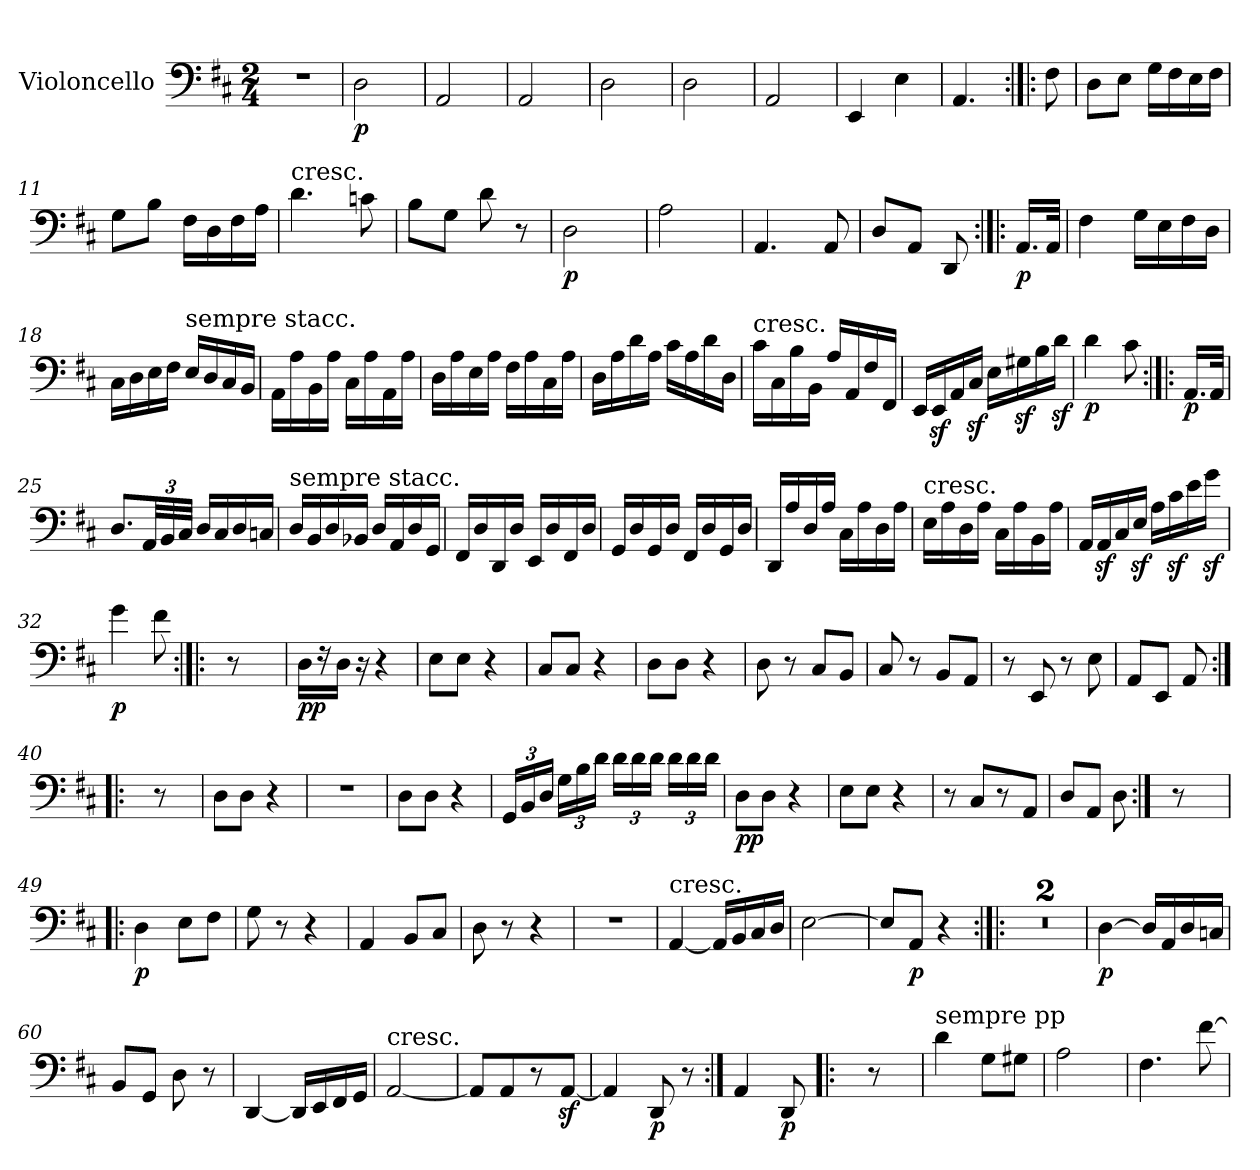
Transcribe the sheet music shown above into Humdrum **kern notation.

**kern	**dynam
*part1	*part1
*staff1	*staff1
*I"Violoncello	*
*I'Vc	*
*clefF4	*
*k[f#c#]	*
*D:	*
*M2/4	*
*MM55	*
=	=
2r	.
=2	=2
!	!LO:DY:b
2D\	p
=3	=3
2AA/	.
=4	=4
2AA/	.
=5	=5
2D\	.
=6	=6
2D\	.
=7	=7
2AA/	.
=8	=8
4EE/	.
4E\	.
=9	=9
4.AA/	.
=9X1:|!|:	=9X1:|!|:
8F#\	.
=10	=10
8D\L	.
8E\J	.
16G\LL	.
16F#\	.
16E\	.
16F#\JJ	.
!!LO:LB:g=z
=11	=11
8G\L	.
8B\J	.
16F#\LL	.
16D\	.
16F#\	.
16A\JJ	.
=12	=12
!LO:TX:a:t=cresc.	!
4.d\	.
8cn\	.
=13	=13
8B\L	.
8G\J	.
8d\	.
8r	.
=14	=14
!	!LO:DY:b
2D\	p
=15	=15
2A\	.
=16	=16
4.AA/	.
8AA/	.
=17	=17
8D/L	.
8AA/J	.
8DD/	.
=17X2:|!|:	=17X2:|!|:
!	!LO:DY:b
16.AA/LL	p
32AA/JJk	.
=17X3	=17X3
4F#\	.
16G\LL	.
16E\	.
16F#\	.
16D\JJ	.
!!LO:LB:g=z
=18	=18
16C#\LL	.
16D\	.
16E\	.
16F#\JJ	.
!LO:TX:a:t=sempre stacc.	!
16E/LL	.
16D/	.
16C#/	.
16BB/JJ	.
=19	=19
16AA\LL	.
16A\	.
16BB\	.
16A\JJ	.
16C#\LL	.
16A\	.
16AA\	.
16A\JJ	.
=20	=20
16D\LL	.
16A\	.
16E\	.
16A\JJ	.
16F#\LL	.
16A\	.
16C#\	.
16A\JJ	.
=21	=21
16D\LL	.
16A\	.
16d\	.
16A\JJ	.
16c#\LL	.
16A\	.
16d\	.
16D\JJ	.
=22	=22
!LO:TX:a:t=cresc.	!
16c#\LL	.
16C#\	.
16B\	.
16BB\JJ	.
16A/LL	.
16AA/	.
16F#/	.
16FF#/JJ	.
!!LO:LB:g=z
=23	=23
16EE/LL	.
16EEz</	.
16AA/	.
16C#z</JJ	.
16E\LL	.
16G#Xz<\	.
16B\	.
16dz<\JJ	.
=24	=24
!	!LO:DY:b
4d\	p
8c#\	.
=24X4:|!|:	=24X4:|!|:
!	!LO:DY:b
16.AA/LL	p
32AA/JJk	.
=25	=25
8.D/L	.
*Xbrackettup	*
48AA/LL	.
48BB/	.
48C#/JJJ	.
16D/LL	.
16C#/	.
16D/	.
16Cn/JJ	.
=26	=26
!LO:TX:a:t=sempre stacc.	!
16D/LL	.
16BB/	.
16D/	.
16BB-X/JJ	.
16D/LL	.
16AA/	.
16D/	.
16GG/JJ	.
=27	=27
16FF#/LL	.
16D/	.
16DD/	.
16D/JJ	.
16EE/LL	.
16D/	.
16FF#/	.
16D/JJ	.
!!LO:LB:g=z
=28	=28
16GG/LL	.
16D/	.
16GG/	.
16D/JJ	.
16FF#/LL	.
16D/	.
16GG/	.
16D/JJ	.
=29	=29
16DD/LL	.
16A/	.
16D/	.
16A/JJ	.
16C#\LL	.
16A\	.
16D\	.
16A\JJ	.
=30	=30
!LO:TX:a:t=cresc.	!
16E\LL	.
16A\	.
16D\	.
16A\JJ	.
16C#\LL	.
16A\	.
16BB\	.
16A\JJ	.
=31	=31
16AA/LL	.
16AAz</	.
16C#/	.
16Ez</JJ	.
16A\LL	.
16c#z<\	.
16e\	.
16gz<\JJ	.
=32	=32
!	!LO:DY:b
4g\	p
8f#\	.
=32X5:|!|:	=32X5:|!|:
8r	.
=33	=33
!	!LO:DY:b
16D\KL	pp
16r	.
16D\Jk	.
16r	.
4r	.
!!LO:LB:g=z
=34	=34
8E\L	.
8E\J	.
4r	.
=35	=35
8C#/L	.
8C#/J	.
4r	.
=36	=36
8D\L	.
8D\J	.
4r	.
=37	=37
8D\	.
8r	.
8C#/L	.
8BB/J	.
=38	=38
8C#/	.
8r	.
8BB/L	.
8AA/J	.
=39	=39
8r	.
8EE/	.
8r	.
8E\	.
=40	=40
8AA/L	.
8EE/J	.
8AA/	.
=40X6:|!|:	=40X6:|!|:
8r	.
=41	=41
8D\L	.
8D\J	.
4r	.
=42	=42
2r	.
!!LO:LB:g=z
=43	=43
8D\L	.
8D\J	.
4r	.
=44	=44
24GG/LL	.
24BB/	.
24D/JJ	.
24G\LL	.
24B\	.
24d\JJ	.
24d\LL	.
24d\	.
24d\JJ	.
24d\LL	.
24d\	.
24d\JJ	.
=45	=45
!	!LO:DY:b
8D\L	pp
8D\J	.
4r	.
=46	=46
8E\L	.
8E\J	.
4r	.
=47	=47
8r	.
8C#/L	.
8r	.
8AA/J	.
=48	=48
8D/L	.
8AA/J	.
8D\	.
=48X7:|!	=48X7:|!
8r	.
=49!|:	=49!|:
!	!LO:DY:b
4D\	p
8E\L	.
8F#\J	.
!!LO:LB:g=z
=50	=50
8G\	.
8r	.
4r	.
=51	=51
4AA/	.
8BB/L	.
8C#/J	.
=52	=52
8D\	.
8r	.
4r	.
=53	=53
2r	.
=54	=54
!LO:TX:a:t=cresc.	!
[4AA/	.
16AA/LL]	.
16BB/	.
16C#/	.
16D/JJ	.
=55	=55
[2E\	.
=56	=56
8E/L]	.
!	!LO:DY:b
8AA/J	p
4r	.
=57:|!|:	=57:|!|:
2r	.
=58	=58
2r	.
!!LO:LB:g=z
=59	=59
!	!LO:DY:b
[4D\	p
16D/LL]	.
16AA/	.
16D/	.
16Cn/JJ	.
=60	=60
8BB/L	.
8GG/J	.
8D\	.
8r	.
=61	=61
[4DD/	.
16DD/LL]	.
16EE/	.
16FF#/	.
16GG/JJ	.
=62	=62
!LO:TX:a:t=cresc.	!
[2AA/	.
=63	=63
8AA/L]	.
8AA/	.
8r	.
[8AAz</J	.
=64	=64
4AA/]	.
!	!LO:DY:b
8DD/	p
8r	.
=65:|!	=65:|!
4AA/	.
!	!LO:DY:b
8DD/	p
=65X8!|:	=65X8!|:
8r	.
=65X9	=65X9
!LO:TX:a:t=sempre pp	!
4d\	.
8G\L	.
8G#X\J	.
=66	=66
2A\	.
!!LO:LB:g=z
=67	=67
4.F#\	.
[8f#\	.
=	=
*-	*-
